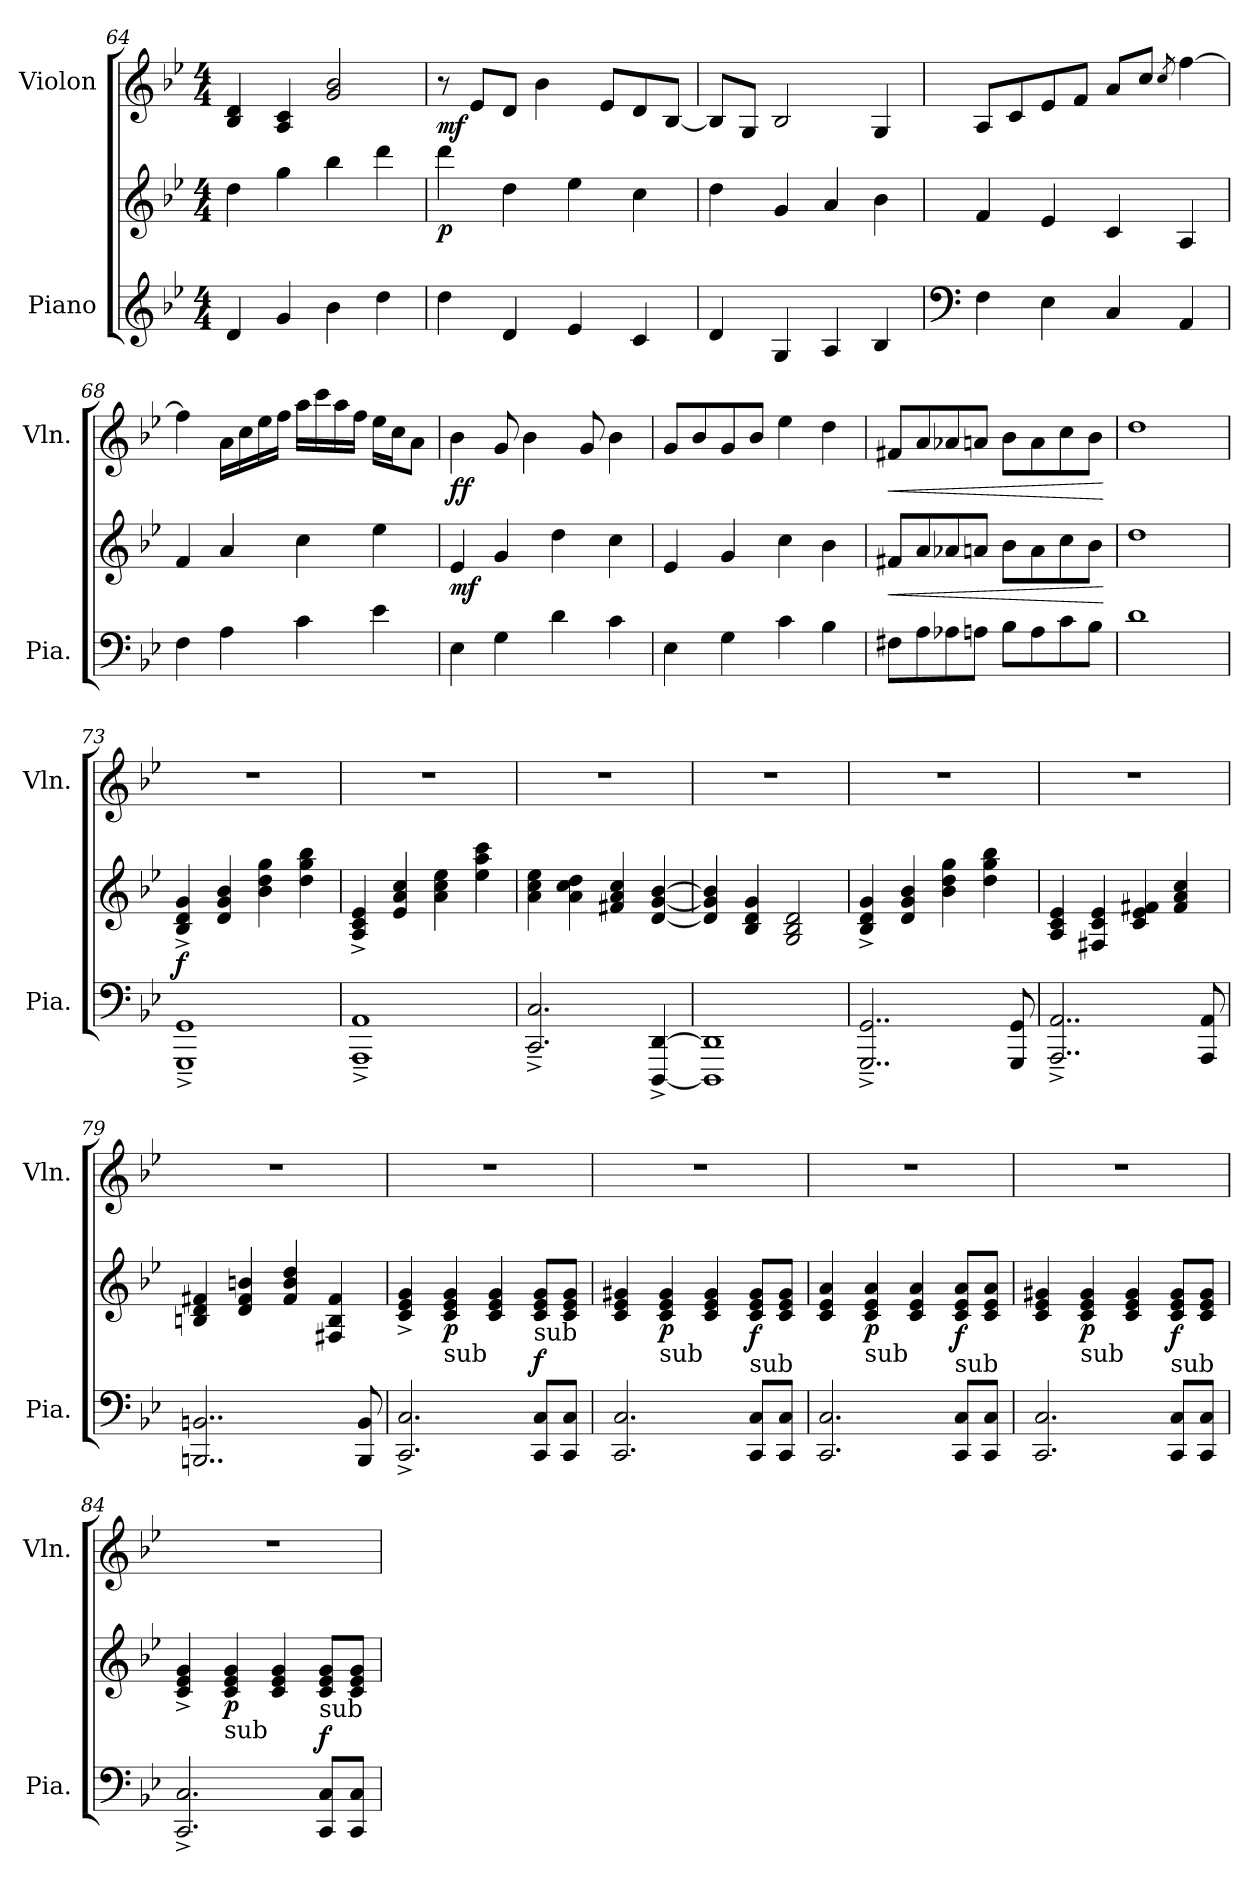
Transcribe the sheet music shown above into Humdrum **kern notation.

**kern	**kern	**dynam	**kern	**dynam
*part2	*part2	*part2	*part1	*part1
*staff3	*staff2	*staff2/3	*staff1	*staff1
*I"Piano	*	*	*I"Violon	*
*I'Pia.	*	*	*I'Vln.	*
!!LO:LB:g=z
*clefG2	*clefG2	*	*clefG2	*
*k[b-e-]	*k[b-e-]	*	*k[b-e-]	*
*M4/4	*M4/4	*	*M4/4	*
=64	=64	=64	=64	=64
4d/	4dd\	.	4B-/ 4d/	.
4g/	4gg\	.	4A/ 4c/	.
4b-\	4bb-\	.	2g/ 2b-/	.
4dd\	4ddd\	.	.	.
=65	=65	=65	=65	=65
!	!	!LO:DY:b	!	!LO:DY:b
4dd\	4ddd\	p	8r	mf
.	.	.	8e-/L	.
4d/	4dd\	.	8d/J	.
.	.	.	4b-\	.
4e-/	4ee-\	.	.	.
.	.	.	8e-/L	.
4c/	4cc\	.	8d/	.
.	.	.	[8B-/J	.
=66	=66	=66	=66	=66
4d/	4dd\	.	8B-/L]	.
.	.	.	8G/J	.
4G/	4g/	.	2B-/	.
4A/	4a/	.	.	.
4B-/	4b-\	.	4G/	.
=67	=67	=67	=67	=67
*clefF4	*	*	*	*
!	!	!LO:DY:a	!	!
!	!	!LO:DY:n=1:b	!	!
4F\	4f/	f mp	8A/L	.
.	.	.	8c/	.
4E-\	4e-/	.	8e-/	.
.	.	.	8f/J	.
4C/	4c/	.	8a/L	.
.	.	.	8cc/J	.
.	.	.	8qcc/	.
4AA/	4A/	.	[4ff\	.
!!LO:LB:g=z
=68	=68	=68	=68	=68
4F\	4f/	.	4ff\]	.
4A\	4a/	.	16a\LL	.
.	.	.	16cc\	.
.	.	.	16ee-\	.
.	.	.	16ff\JJ	.
4c\	4cc\	.	16aa\LL	.
.	.	.	16ccc\	.
.	.	.	16aa\	.
.	.	.	16ff\JJ	.
4e-\	4ee-\	.	16ee-\LL	.
.	.	.	16cc\J	.
.	.	.	8a\J	.
=69	=69	=69	=69	=69
!	!	!LO:DY:b	!	!LO:DY:b
4E-\	4e-/	mf	4b-\	ff
4G\	4g/	.	8g/	.
.	.	.	4b-\	.
4d\	4dd\	.	.	.
.	.	.	8g/	.
4c\	4cc\	.	4b-\	.
=70	=70	=70	=70	=70
4E-\	4e-/	.	8g/L	.
.	.	.	8b-/	.
4G\	4g/	.	8g/	.
.	.	.	8b-/J	.
4c\	4cc\	.	4ee-\	.
4B-\	4b-\	.	4dd\	.
=71	=71	=71	=71	=71
!	!	!LO:HP:b	!	!LO:HP:b
8F#X\L	8f#X/L	<	8f#X/L	<
8A\	8a/	.	8a/	.
8A-X\	8a-X/	.	8a-X/	.
8An\J	8an/J	.	8an/J	.
8B-\L	8b-\L	.	8b-\L	.
8A\	8a\	.	8a\	.
8c\	8cc\	.	8cc\	.
8B-\J	8b-\J	.	8b-\J	.
.	.	[	.	[
=72	=72	=72	=72	=72
1d	1dd	.	1dd	.
!!LO:LB:g=z
=73	=73	=73	=73	=73
!	!	!LO:DY:b	!	!
1GGG~^ 1GG~^	4B-/^ 4d/^ 4g/^	f	1r	.
.	4d/ 4g/ 4b-/	.	.	.
.	4b-\ 4dd\ 4gg\	.	.	.
.	4dd\ 4gg\ 4bb-\	.	.	.
=74	=74	=74	=74	=74
1AAA~^ 1AA~^	4A/^ 4c/^ 4e-/^	.	1r	.
.	4e-/ 4a/ 4cc/	.	.	.
.	4a\ 4cc\ 4ee-\	.	.	.
.	4ee-\ 4aa\ 4ccc\	.	.	.
=75	=75	=75	=75	=75
2.CC/~^ 2.C/~^	4a\ 4cc\ 4ee-\	.	1r	.
.	4a\ 4cc\ 4dd\	.	.	.
.	4f#X/ 4a/ 4cc/	.	.	.
[4DDD/^ [4DD/^	[4d/ [4g/ [4b-/	.	.	.
=76	=76	=76	=76	=76
1DDD] 1DD]	4d/] 4g/] 4b-/]	.	1r	.
.	4B-/ 4d/ 4g/	.	.	.
.	2G/ 2B-/ 2d/	.	.	.
=77	=77	=77	=77	=77
2..GGG/~^ 2..GG/~^	4B-/^ 4d/^ 4g/^	.	1r	.
.	4d/ 4g/ 4b-/	.	.	.
.	4b-\ 4dd\ 4gg\	.	.	.
.	4dd\ 4gg\ 4bb-\	.	.	.
8GGG/ 8GG/	.	.	.	.
=78	=78	=78	=78	=78
2..AAA/~^ 2..AA/~^	4A/ 4c/ 4e-/	.	1r	.
.	4F#X/ 4c/ 4e-/	.	.	.
.	4c/ 4e-/ 4f#X/	.	.	.
.	4f#/ 4a/ 4cc/	.	.	.
8AAA/ 8AA/	.	.	.	.
!!LO:PB:g=z
=79	=79	=79	=79	=79
2..BBBn/ 2..BBn/	4Bn/ 4d/ 4f#X/	.	1r	.
.	4d/ 4f#/ 4bn/	.	.	.
.	4f#/ 4b/ 4dd/	.	.	.
.	4F#X/ 4B/ 4f#/	.	.	.
8BBB/ 8BB/	.	.	.	.
=80	=80	=80	=80	=80
2.CC/^ 2.C/^	4c/^ 4e-/^ 4g/^	.	1r	.
!	!LO:TX:b:t=sub	!	!	!
!	!	!LO:DY:b	!	!
.	4c/ 4e-/ 4g/	p	.	.
.	4c/ 4e-/ 4g/	.	.	.
!	!LO:TX:b:t=sub	!	!	!
!	!	!LO:DY:a=2	!	!
8CC/ 8C/L	8c/ 8e-/ 8g/L	f	.	.
8CC/ 8C/J	8c/ 8e-/ 8g/J	.	.	.
=81	=81	=81	=81	=81
2.CC/ 2.C/	4c/ 4e-/ 4g#X/	.	1r	.
!	!LO:TX:b:t=sub	!	!	!
!	!	!LO:DY:b	!	!
.	4c/ 4e-/ 4g#/	p	.	.
.	4c/ 4e-/ 4g#/	.	.	.
!	!LO:TX:b:t=sub	!	!	!
!	!	!LO:DY:b	!	!
8CC/ 8C/L	8c/ 8e-/ 8g#/L	f	.	.
8CC/ 8C/J	8c/ 8e-/ 8g#/J	.	.	.
=82	=82	=82	=82	=82
2.CC/ 2.C/	4c/ 4e-/ 4a/	.	1r	.
!	!LO:TX:b:t=sub	!	!	!
!	!	!LO:DY:b	!	!
.	4c/ 4e-/ 4a/	p	.	.
.	4c/ 4e-/ 4a/	.	.	.
!	!LO:TX:b:t=sub	!	!	!
!	!	!LO:DY:b	!	!
8CC/ 8C/L	8c/ 8e-/ 8a/L	f	.	.
8CC/ 8C/J	8c/ 8e-/ 8a/J	.	.	.
=83	=83	=83	=83	=83
2.CC/ 2.C/	4c/ 4e-/ 4g#X/	.	1r	.
!	!LO:TX:b:t=sub	!	!	!
!	!	!LO:DY:b	!	!
.	4c/ 4e-/ 4g#/	p	.	.
.	4c/ 4e-/ 4g#/	.	.	.
!	!LO:TX:b:t=sub	!	!	!
!	!	!LO:DY:b	!	!
8CC/ 8C/L	8c/ 8e-/ 8g#/L	f	.	.
8CC/ 8C/J	8c/ 8e-/ 8g#/J	.	.	.
!!LO:LB:g=z
=84	=84	=84	=84	=84
2.CC/^ 2.C/^	4c/^ 4e-/^ 4g/^	.	1r	.
!	!LO:TX:b:t=sub	!	!	!
!	!	!LO:DY:b	!	!
.	4c/ 4e-/ 4g/	p	.	.
.	4c/ 4e-/ 4g/	.	.	.
!	!LO:TX:b:t=sub	!	!	!
!	!	!LO:DY:a=2	!	!
8CC/ 8C/L	8c/ 8e-/ 8g/L	f	.	.
8CC/ 8C/J	8c/ 8e-/ 8g/J	.	.	.
=	=	=	=	=
*-	*-	*-	*-	*-
